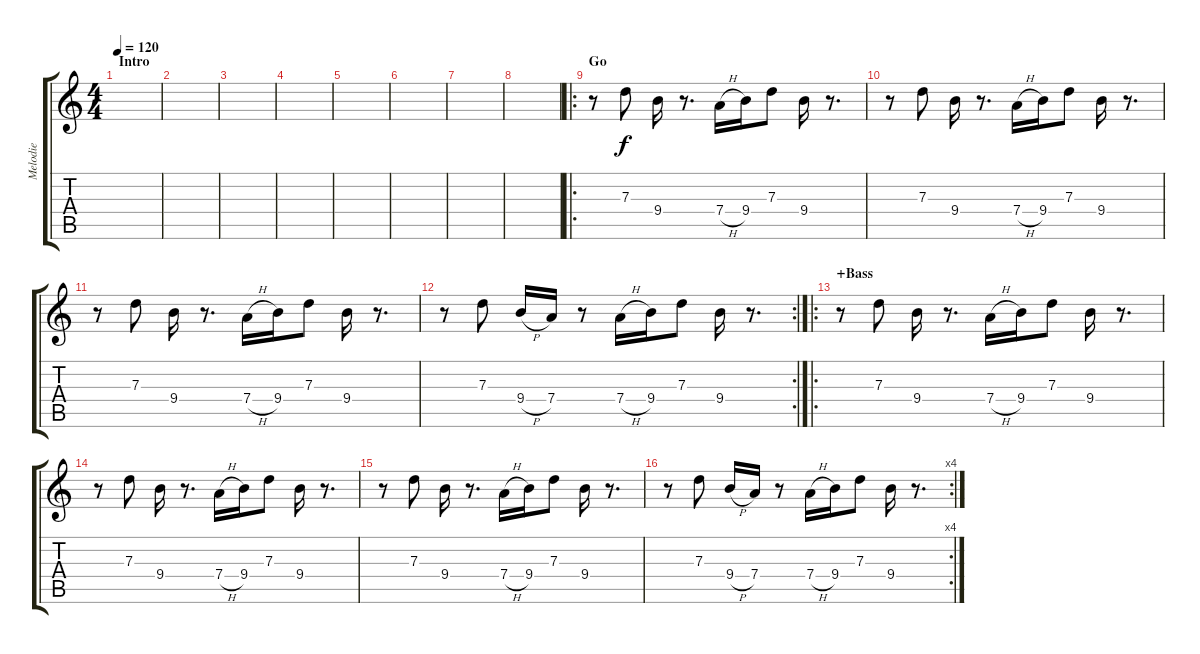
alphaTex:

\track ("Melodie" "Melodie") {instrument distortionguitar}
\staff {score tabs}
\tuning (E4 B3 G3 D3 A2 E2) {hide}
\ts (4 4)
\section ("" "Intro")
\tempo 120
\clef g2
\ks c
|
|
|
|
|
|
|
|
\ro
\section ("" "Go")
r.8 7.3.8 9.4.16 r.8{d} 7.4{h}.16 9.4.16 7.3.8 9.4.16 r.8{d} |
r.8 7.3.8 9.4.16 r.8{d} 7.4{h}.16 9.4.16 7.3.8 9.4.16 r.8{d} |
r.8 7.3.8 9.4.16 r.8{d} 7.4{h}.16 9.4.16 7.3.8 9.4.16 r.8{d} |
\rc 2
r.8 7.3.8 9.4{h}.16 7.4.16 r.8 7.4{h}.16 9.4.16 7.3.8 9.4.16 r.8{d} |
\ro
\section ("" "+Bass")
r.8 7.3.8 9.4.16 r.8{d} 7.4{h}.16 9.4.16 7.3.8 9.4.16 r.8{d} |
r.8 7.3.8 9.4.16 r.8{d} 7.4{h}.16 9.4.16 7.3.8 9.4.16 r.8{d} |
r.8 7.3.8 9.4.16 r.8{d} 7.4{h}.16 9.4.16 7.3.8 9.4.16 r.8{d} |
\rc 4
r.8 7.3.8 9.4{h}.16 7.4.16 r.8 7.4{h}.16 9.4.16 7.3.8 9.4.16 r.8{d}
